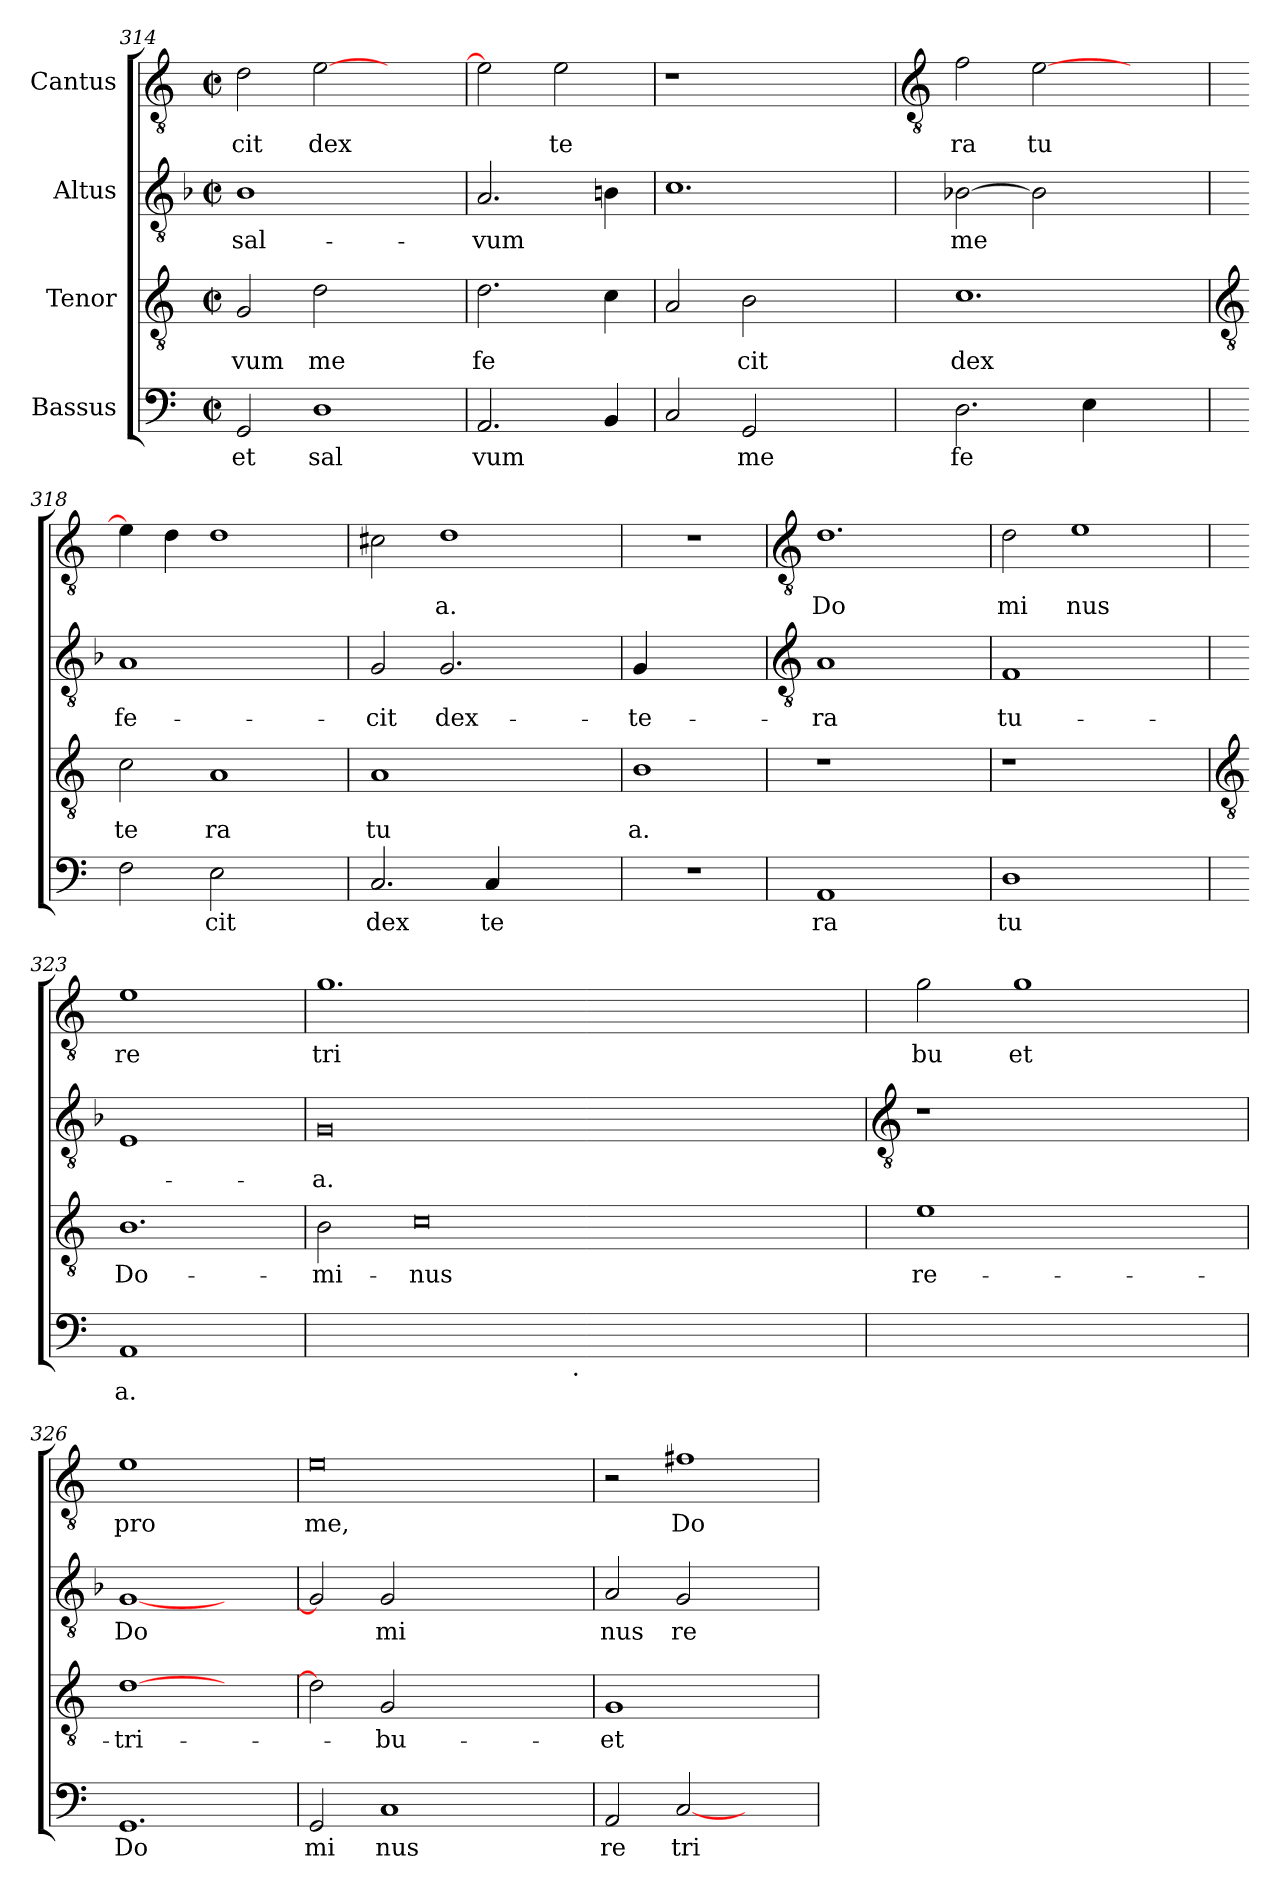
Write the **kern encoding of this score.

**kern	**text	**kern	**text	**kern	**text	**kern	**text
*part4	*part4	*part3	*part3	*part2	*part2	*part1	*part1
*staff4	*staff4	*staff3	*staff3	*staff2	*staff2	*staff1	*staff1
*I"Bassus	*	*I"Tenor	*	*I"Altus	*	*I"Cantus	*
*clefF4	*	*clefGv2	*	*clefGv2	*	*clefGv2	*
*k[]	*	*k[]	*	*k[b-]	*	*k[]	*
*C:	*	*C:	*	*F:	*	*C:	*
*M2/2	*	*M2/2	*	*M2/2	*	*M2/2	*
*met(c|)	*	*met(c|)	*	*met(c|)	*	*met(c|)	*
=314A	=314A	=314A	=314A	=314A	=314A	=314A	=314A
!	!LO:LY:b	!	!LO:LY:b	!	!LO:LY:b	!	!LO:LY:b
2GG/	et	2G/	vum	1B-	sal-	2d\	cit
!	!LO:LY:b	!	!LO:LY:b	!	!	!	!LO:LY:b
1D	sal	2d\	me	.	.	[2e\	dex
.	.	2ryy	.	2ryy	.	2ryy	.
=315A	=315A	=315A	=315A	=315A	=315A	=315A	=315A
!	!LO:LY:b	!	!LO:LY:b	!	!LO:LY:b	!	!
2.AA/	vum	2.d\	fe	2.A/	-vum	2e\]	.
!	!	!	!	!	!	!	!LO:LY:b
.	.	.	.	.	.	2e\	te
4BB/	.	4c\	.	4Bn\	.	.	.
=316	=316	=316	=316	=316	=316	=316	=316
2C/	.	2A/	.	1.c	.	1r	.
!	!LO:LY:b	!	!LO:LY:b	!	!	!	!
2GG/	me	2B\	cit	.	.	.	.
2ryy	.	2ryy	.	.	.	2ryy	.
!!LO:LB:g=z
=317	=317	=317	=317	=317	=317	=317	=317
*	*	*	*	*	*	*clefGv2	*
!	!LO:LY:b	!	!LO:LY:b	!	!LO:LY:b	!	!LO:LY:b
2.D\	fe	1.c	dex	[2B-X\	me	2f\	ra
!	!	!	!	!	!	!	!LO:LY:b
.	.	.	.	2B-\]	.	[2e\	tu
4E\	.	.	.	.	.	.	.
2ryy	.	.	.	2ryy	.	2ryy	.
!!LO:LB:g=z
=318	=318	=318	=318	=318	=318	=318	=318
*	*	*clefGv2	*	*	*	*	*
!	!	!	!LO:LY:b	!	!LO:LY:b	!	!
2F\	.	2c\	te	1A	fe-	4e\]	.
.	.	.	.	.	.	4d\	.
!	!LO:LY:b	!	!LO:LY:b	!	!	!	!
2E\	cit	1A	ra	.	.	1d	.
2ryy	.	.	.	2ryy	.	.	.
=319	=319	=319	=319	=319	=319	=319	=319
!	!LO:LY:b	!	!LO:LY:b	!	!LO:LY:b	!	!
2.C/	dex	1A	tu	2G/	-cit	2c#X\	.
!	!	!	!	!	!LO:LY:b	!	!LO:LY:b
.	.	.	.	2.G/	dex-	1d	a.
!	!LO:LY:b	!	!	!	!	!	!
4C/	te	.	.	.	.	.	.
2ryy	.	2ryy	.	.	.	.	.
.	.	.	.	4ryy	.	.	.
=320	=320	=320	=320	=320	=320	=320	=320
!	!	!	!LO:LY:b	!	!LO:LY:b	!	!
1r	.	1B	a.	4G/	-te-	1r	.
.	.	.	.	2.ryy	.	.	.
!!LO:LB:g=z
=321	=321	=321	=321	=321	=321	=321	=321
*	*	*	*	*clefGv2	*	*clefGv2	*
!	!LO:LY:b	!	!	!	!LO:LY:b	!	!LO:LY:b
1AA	ra	1r	.	1A	-ra	1.d	Do
2ryy	.	2ryy	.	2ryy	.	.	.
=322	=322	=322	=322	=322	=322	=322	=322
!	!LO:LY:b	!	!	!	!LO:LY:b	!	!LO:LY:b
1D	tu	1r	.	1F	tu-	2d\	mi
!	!	!	!	!	!	!	!LO:LY:b
.	.	.	.	.	.	1e	nus
2ryy	.	2ryy	.	2ryy	.	.	.
!!LO:LB:g=z
=323	=323	=323	=323	=323	=323	=323	=323
*	*	*clefGv2	*	*	*	*	*
!	!LO:LY:b	!	!LO:LY:b	!	!	!	!LO:LY:b
1AA	a.	1.B	Do-	1E	.	1e	re
2ryy	.	.	.	2ryy	.	2ryy	.
=324	=324	=324	=324	=324	=324	=324	=324
!	!	!	!LO:LY:b	!	!LO:LY:b	!	!LO:LY:b
4ryy	.	2B\	-mi-	0G	-a.	1.g	tri
4ryy	.	.	.	.	.	.	.
!	!	!	!LO:LY:b	!	!	!	!
4ryy	.	0c	-nus	.	.	.	.
64ryy	.	.	.	.	.	.	.
64ryy	.	.	.	.	.	.	.
64ryy	.	.	.	.	.	.	.
64ryy	.	.	.	.	.	.	.
64ryy	.	.	.	.	.	.	.
64ryy	.	.	.	.	.	.	.
64ryy	.	.	.	.	.	.	.
64ryy	.	.	.	.	.	.	.
64ryy	.	.	.	.	.	.	.
64ryy	.	.	.	.	.	.	.
64ryy	.	.	.	.	.	.	.
64ryy	.	.	.	.	.	.	.
!LO:TX:b:t=.	!	!	!	!	!	!	!
64ryy	.	.	.	.	.	.	.
4ryy	.	.	.	.	.	.	.
1ryy	.	.	.	.	.	.	.
.	.	.	.	.	.	1ryy	.
.	.	.	.	2ryy	.	.	.
4ryy	.	.	.	.	.	.	.
32.ryy	.	.	.	.	.	.	.
!!LO:LB:g=z
=325	=325	=325	=325	=325	=325	=325	=325
*	*	*	*	*clefGv2	*	*	*
!	!	!	!LO:LY:b	!	!	!	!LO:LY:b
4ryy	.	1e	re-	1r	.	2g\	bu
4ryy	.	.	.	.	.	.	.
!	!	!	!	!	!	!	!LO:LY:b
4ryy	.	.	.	.	.	1g	et
64ryy	.	.	.	.	.	.	.
64ryy	.	.	.	.	.	.	.
64ryy	.	.	.	.	.	.	.
2ryy	.	.	.	.	.	.	.
.	.	2ryy	.	2ryy	.	.	.
8ryy	.	.	.	.	.	.	.
16ryy	.	.	.	.	.	.	.
64ryy	.	.	.	.	.	.	.
!!LO:LB:g=z
=326	=326	=326	=326	=326	=326	=326	=326
!	!LO:LY:b	!	!LO:LY:b	!	!LO:LY:b	!	!LO:LY:b
1.GG	Do	[1d	-tri-	[1G	Do	1e	pro
.	.	2ryy	.	2ryy	.	2ryy	.
=327	=327	=327	=327	=327	=327	=327	=327
!	!LO:LY:b	!	!	!	!	!	!LO:LY:b
2GG/	mi	2d\]	.	2G/]	.	0e	me,
!	!LO:LY:b	!	!LO:LY:b	!	!LO:LY:b	!	!
1C	nus	2G/	-bu-	2G/	mi	.	.
.	.	1ryy	.	1ryy	.	.	.
2ryy	.	.	.	.	.	.	.
=328	=328	=328	=328	=328	=328	=328	=328
!	!LO:LY:b	!	!LO:LY:b	!	!LO:LY:b	!	!
2AA/	re	1G	-et	2A/	nus	2r	.
!	!LO:LY:b	!	!	!	!LO:LY:b	!	!LO:LY:b
[2C/	tri	.	.	2G/	re	1f#X	Do
2ryy	.	2ryy	.	2ryy	.	.	.
=	=	=	=	=	=	=	=
*-	*-	*-	*-	*-	*-	*-	*-
